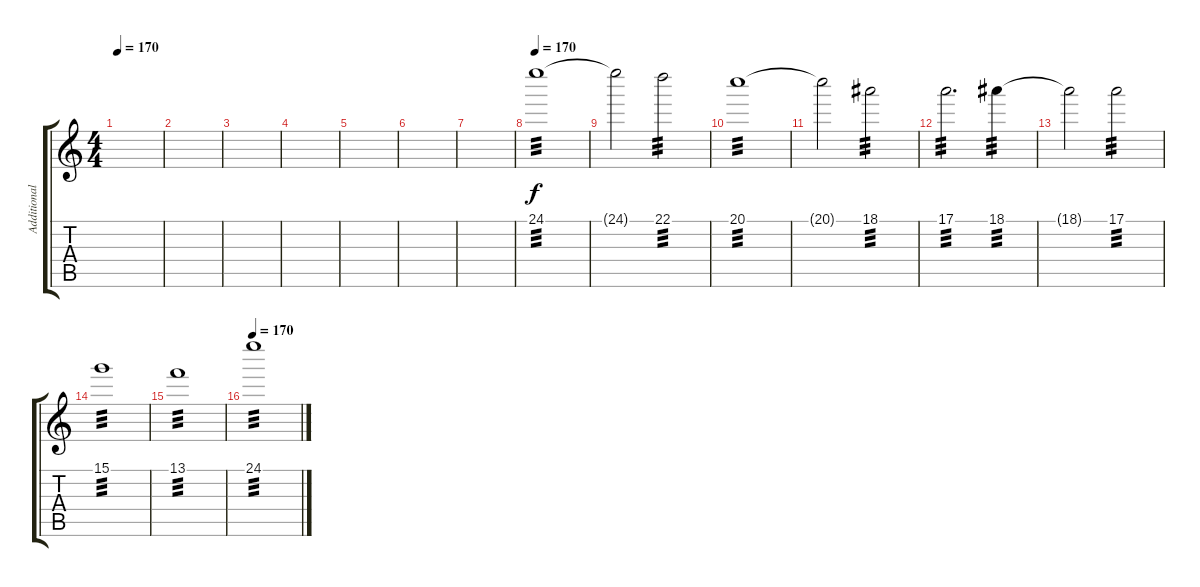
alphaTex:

\track ("Additional guitar" "Additional") {instrument distortionguitar}
\staff {score tabs}
\tuning (E4 B3 G3 D3 A2 D2) {hide}
\ts (4 4)
\tempo 170
\clef g2
\ks c
|
|
|
|
|
|
|
\tempo 170
24.1.1{tp 3} |
24.1{t}.2 22.1.2{tp 3} |
20.1.1{tp 3} |
20.1{t}.2 18.1.2{tp 3} |
17.1.2{d tp 3} 18.1.4{tp 3} |
18.1{t}.2 17.1.2{tp 3} |
15.1.1{tp 3} |
13.1.1{tp 3} |
\tempo 170
24.1.1{tp 3}
